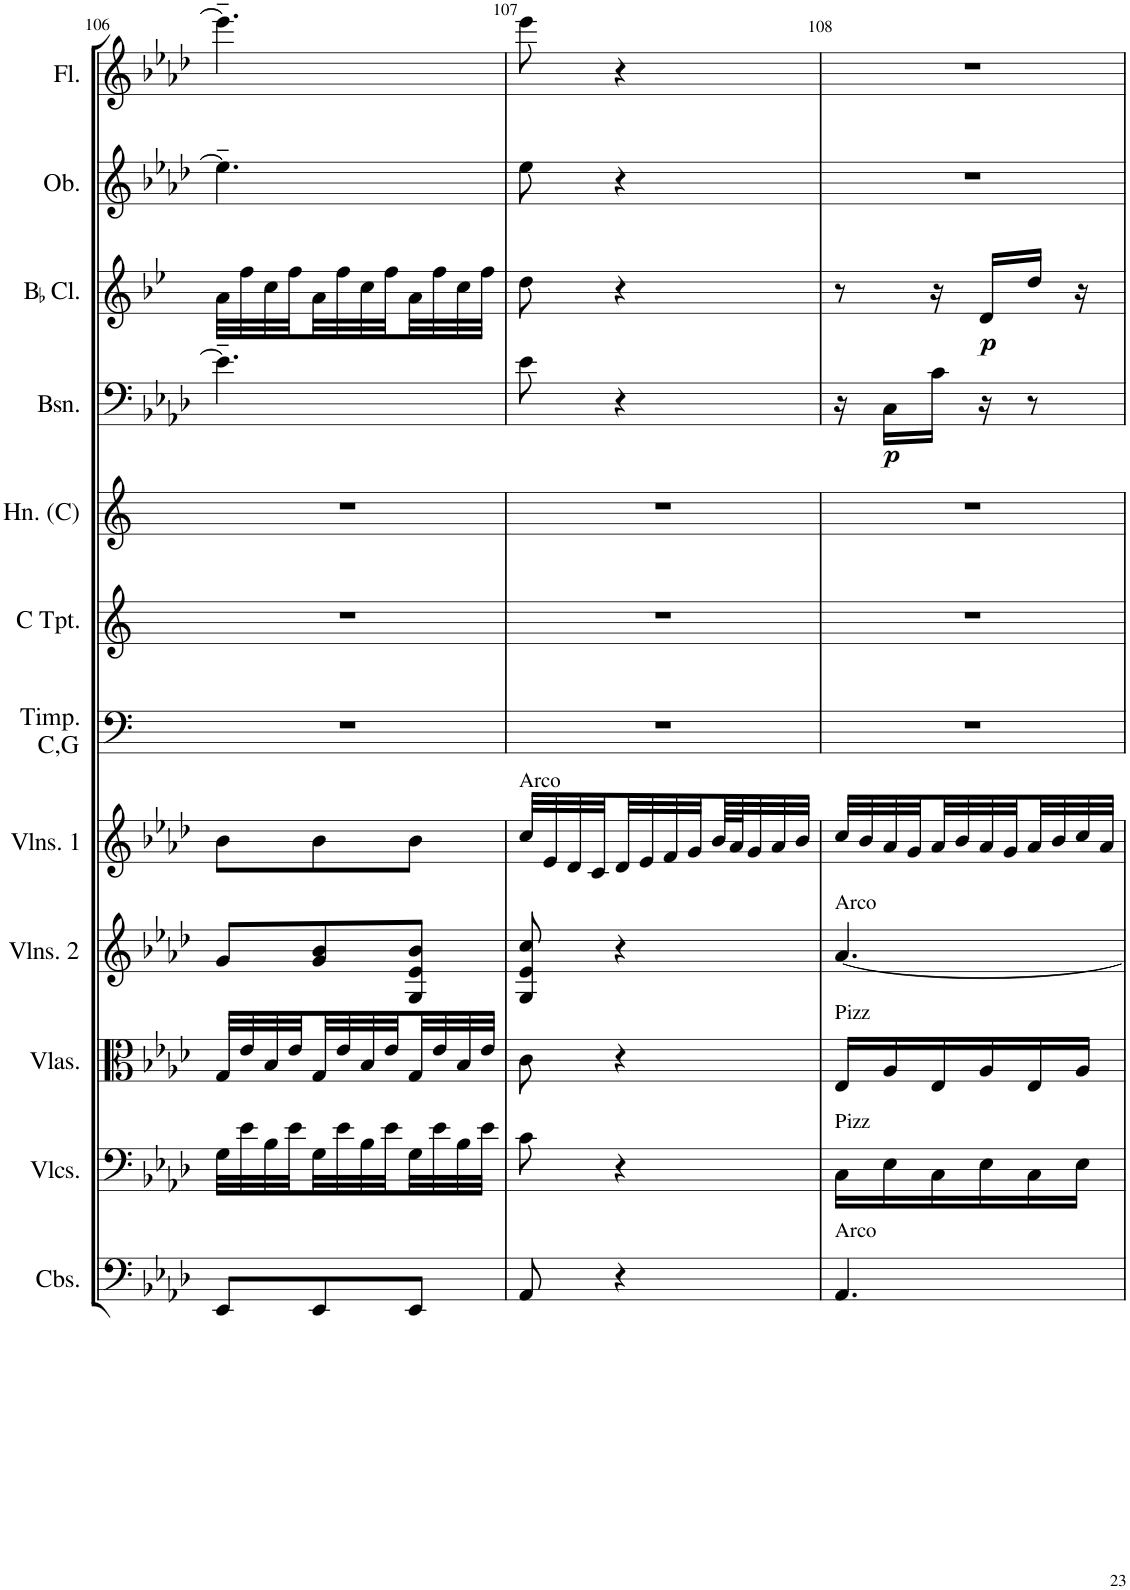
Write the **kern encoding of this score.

**kern	**kern	**kern	**kern	**kern	**kern	**kern	**kern	**kern	**dynam	**kern	**dynam	**kern	**kern
*part12	*part11	*part10	*part9	*part8	*part7	*part6	*part5	*part4	*part4	*part3	*part3	*part2	*part1
*staff12	*staff11	*staff10	*staff9	*staff8	*staff7	*staff6	*staff5	*staff4	*staff4	*staff3	*staff3	*staff2	*staff1
*I"Contrabasses	*I"Violoncellos	*I"Violas	*I"Violins 2	*I"Violins 1	*I"Timpani  C, G	*I"C Trumpet	*I"Horn  In C	*I"Bassoon	*	*I"BaccidentalFlat Clarinet	*	*I"Oboe	*I"Flute
*I'Cbs.	*I'Vlcs.	*I'Vlas.	*I'Vlns. 2	*I'Vlns. 1	*I'Timp.  C,G	*I'C Tpt.	*I'Hn. (C)	*I'Bsn.	*	*I'BaccidentalFlat Cl.	*	*I'Ob.	*I'Fl.
!!LO:PB:g=z
*clefF4	*clefF4	*clefC3	*clefG2	*clefG2	*clefF4	*clefG2	*clefG2	*clefF4	*	*clefG2	*	*clefG2	*clefG2
*Trd7c12	*	*	*	*	*	*Trd1c2	*Trd4c7	*	*	*Trd1c2	*	*	*
*k[b-e-a-d-]	*k[b-e-a-d-]	*k[b-e-a-d-]	*k[b-e-a-d-]	*k[b-e-a-d-]	*k[]	*k[]	*k[]	*k[b-e-a-d-]	*	*k[b-e-]	*	*k[b-e-a-d-]	*k[b-e-a-d-]
*M3/8	*	*	*M3/8	*M3/8	*M3/8	*M3/8	*M3/8	*M3/8	*	*M3/8	*	*M3/8	*M3/8
=106	=106	=106	=106	=106	=106	=106	=106	=106	=106	=106	=106	=106	=106
8EE-/L	32G\LLL	32G/LLL	8g/L	8b-\L	4.r	4.r	4.r	4.e-~\]	.	32a\LLL	.	4.ee-~\]	4.eee-~\]
.	32e-\	32e-/	.	.	.	.	.	.	.	32ff\	.	.	.
.	32B-\	32B-/	.	.	.	.	.	.	.	32cc\	.	.	.
.	32e-\	32e-/	.	.	.	.	.	.	.	32ff\	.	.	.
8EE-/	32G\	32G/	8g/ 8b-/	8b-\	.	.	.	.	.	32a\	.	.	.
.	32e-\	32e-/	.	.	.	.	.	.	.	32ff\	.	.	.
.	32B-\	32B-/	.	.	.	.	.	.	.	32cc\	.	.	.
.	32e-\	32e-/	.	.	.	.	.	.	.	32ff\	.	.	.
8EE-/J	32G\	32G/	8G/ 8e-/ 8b-/J	8b-\J	.	.	.	.	.	32a\	.	.	.
.	32e-\	32e-/	.	.	.	.	.	.	.	32ff\	.	.	.
.	32B-\	32B-/	.	.	.	.	.	.	.	32cc\	.	.	.
.	32e-\JJJ	32e-/JJJ	.	.	.	.	.	.	.	32ff\JJJ	.	.	.
=107	=107	=107	=107	=107	=107	=107	=107	=107	=107	=107	=107	=107	=107
!	!	!	!	!LO:TX:a:t=Arco	!	!	!	!	!	!	!	!	!
8AA-/	8c\	8c\	8G/ 8e-/ 8cc/	32cc/LLL	4.r	4.r	4.r	8e-\	.	8dd\	.	8ee-\	8eee-\
.	.	.	.	32e-/	.	.	.	.	.	.	.	.	.
.	.	.	.	32d-/	.	.	.	.	.	.	.	.	.
.	.	.	.	32c/	.	.	.	.	.	.	.	.	.
4r	4r	4r	4r	32d-/	.	.	.	4r	.	4r	.	4r	4r
.	.	.	.	32e-/	.	.	.	.	.	.	.	.	.
.	.	.	.	32f/	.	.	.	.	.	.	.	.	.
.	.	.	.	32g/	.	.	.	.	.	.	.	.	.
.	.	.	.	64b-/L	.	.	.	.	.	.	.	.	.
.	.	.	.	64a-/J	.	.	.	.	.	.	.	.	.
.	.	.	.	32g/	.	.	.	.	.	.	.	.	.
.	.	.	.	32a-/	.	.	.	.	.	.	.	.	.
.	.	.	.	32b-/JJJ	.	.	.	.	.	.	.	.	.
=108	=108	=108	=108	=108	=108	=108	=108	=108	=108	=108	=108	=108	=108
!	!	!	!LO:TX:a:t=Arco	!	!	!	!	!	!	!	!	!	!
!	!	!LO:TX:a:t=Pizz	!	!	!	!	!	!	!	!	!	!	!
!	!LO:TX:a:t=Pizz	!	!	!	!	!	!	!	!	!	!	!	!
!LO:TX:a:t=Arco	!	!	!	!	!	!	!	!	!	!	!	!	!
4.AA-/	16C\LL	16E-/LL	[4.a-/	32cc/LLL	4.r	4.r	4.r	16r	.	8r	.	4.r	4.r
.	.	.	.	32b-/	.	.	.	.	.	.	.	.	.
!	!	!	!	!	!	!	!	!	!LO:DY:b	!	!	!	!
.	16E-\	16A-/	.	32a-/	.	.	.	16C\LL	p	.	.	.	.
.	.	.	.	32g/	.	.	.	.	.	.	.	.	.
.	16C\	16E-/	.	32a-/	.	.	.	16c\JJ	.	16r	.	.	.
.	.	.	.	32b-/	.	.	.	.	.	.	.	.	.
!	!	!	!	!	!	!	!	!	!	!	!LO:DY:b	!	!
.	16E-\	16A-/	.	32a-/	.	.	.	16r	.	16d/LL	p	.	.
.	.	.	.	32g/	.	.	.	.	.	.	.	.	.
.	16C\	16E-/	.	32a-/	.	.	.	8r	.	16dd/JJ	.	.	.
.	.	.	.	32b-/	.	.	.	.	.	.	.	.	.
.	16E-\JJ	16A-/JJ	.	32cc/	.	.	.	.	.	16r	.	.	.
.	.	.	.	32a-/JJJ	.	.	.	.	.	.	.	.	.
=	=	=	=	=	=	=	=	=	=	=	=	=	=
*-	*-	*-	*-	*-	*-	*-	*-	*-	*-	*-	*-	*-	*-
